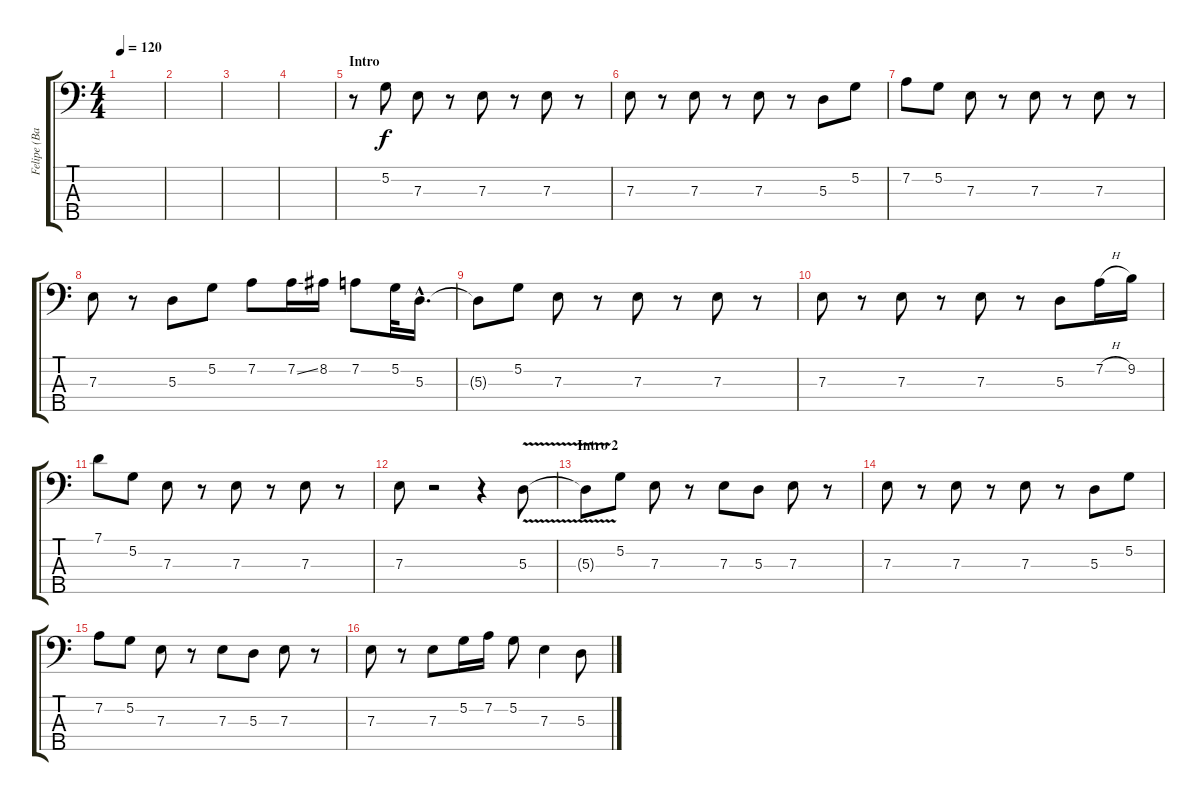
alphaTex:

\track ("Felipe (Bajo)" "Felipe (Ba") {instrument electricbassfinger}
\staff {score tabs}
\tuning (G2 D2 A1 E1 B0) {hide}
\ts (4 4)
\tempo 120
\clef f4
\ks c
|
|
|
|
\section ("" "Intro")
r.8 5.2.8 7.3.8 r.8 7.3.8 r.8 7.3.8 r.8 |
7.3.8 r.8 7.3.8 r.8 7.3.8 r.8 5.3.8 5.2.8 |
7.2.8 5.2.8 7.3.8 r.8 7.3.8 r.8 7.3.8 r.8 |
7.3.8 r.8 5.3.8 5.2.8 7.2.8 7.2{ss}.16 8.2.16 7.2.8 5.2.32 5.3{hac}.16{d} |
5.3{t}.8 5.2.8 7.3.8 r.8 7.3.8 r.8 7.3.8 r.8 |
7.3.8 r.8 7.3.8 r.8 7.3.8 r.8 5.3.8 7.2{h}.16 9.2.16 |
7.1.8 5.2.8 7.3.8 r.8 7.3.8 r.8 7.3.8 r.8 |
7.3.8 r.2 r.4 5.3{v}.8 |
\section ("" "Intro 2")
5.3{t}.8 5.2.8 7.3.8 r.8 7.3.8 5.3.8 7.3.8 r.8 |
7.3.8 r.8 7.3.8 r.8 7.3.8 r.8 5.3.8 5.2.8 |
7.2.8 5.2.8 7.3.8 r.8 7.3.8 5.3.8 7.3.8 r.8 |
7.3.8 r.8 7.3.8 5.2.16 7.2.16 5.2.8 7.3.4 5.3.8
